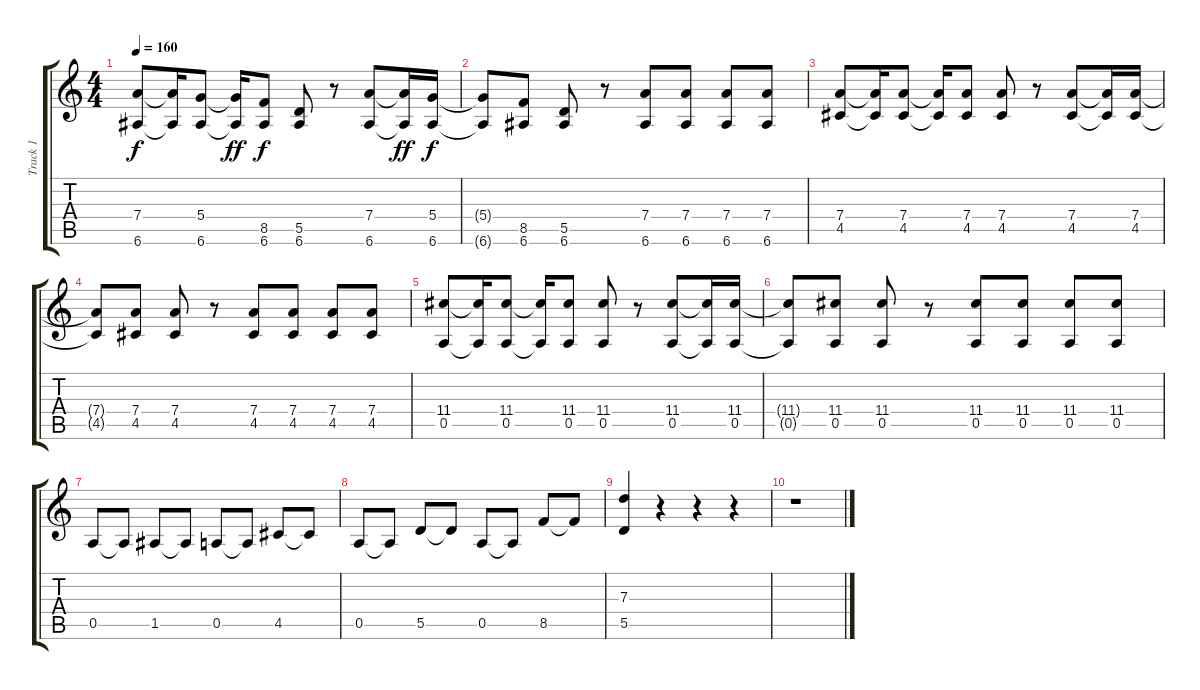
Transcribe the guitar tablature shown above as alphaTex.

\track ("Track 1" "Track 1") {instrument distortionguitar}
\staff {score tabs}
\tuning (E4 B3 G3 D3 A2 E2) {hide}
\ts (4 4)
\tempo 160
\clef g2
\ks c
(7.4 6.6).8{dy f} (7.4{t} 6.6{t}).16 (5.4 6.6).8 (5.4{t} 6.6{t}).16{dy ff} (8.5 6.6).8{dy f} (5.5 6.6).8 r.8 (7.4 6.6).8 (7.4{t} 6.6{t}).16{dy ff} (5.4 6.6).16{dy f} |
(5.4{t} 6.6{t}).8 (8.5 6.6).8 (5.5 6.6).8 r.8 (7.4 6.6).8 (7.4 6.6).8 (7.4 6.6).8 (7.4 6.6).8 |
(7.4 4.5).8 (7.4{t} 4.5{t}).16 (7.4 4.5).8 (7.4{t} 4.5{t}).16 (7.4 4.5).8 (7.4 4.5).8 r.8 (7.4 4.5).8 (7.4{t} 4.5{t}).16 (7.4 4.5).16 |
(7.4{t} 4.5{t}).8 (7.4 4.5).8 (7.4 4.5).8 r.8 (7.4 4.5).8 (7.4 4.5).8 (7.4 4.5).8 (7.4 4.5).8 |
(11.4 0.5).8 (11.4{t} 0.5{t}).16 (11.4 0.5).8 (11.4{t} 0.5{t}).16 (11.4 0.5).8 (11.4 0.5).8 r.8 (11.4 0.5).8 (11.4{t} 0.5{t}).16 (11.4 0.5).16 |
(11.4{t} 0.5{t}).8 (11.4 0.5).8 (11.4 0.5).8 r.8 (11.4 0.5).8 (11.4 0.5).8 (11.4 0.5).8 (11.4 0.5).8 |
0.5.8 0.5{t}.8 1.5.8 1.5{t}.8 0.5.8 0.5{t}.8 4.5.8 4.5{t}.8 |
0.5.8 0.5{t}.8 5.5.8 5.5{t}.8 0.5.8 0.5{t}.8 8.5.8 8.5{t}.8 |
(7.3 5.5).4 r.4 r.4 r.4 |
r.1
